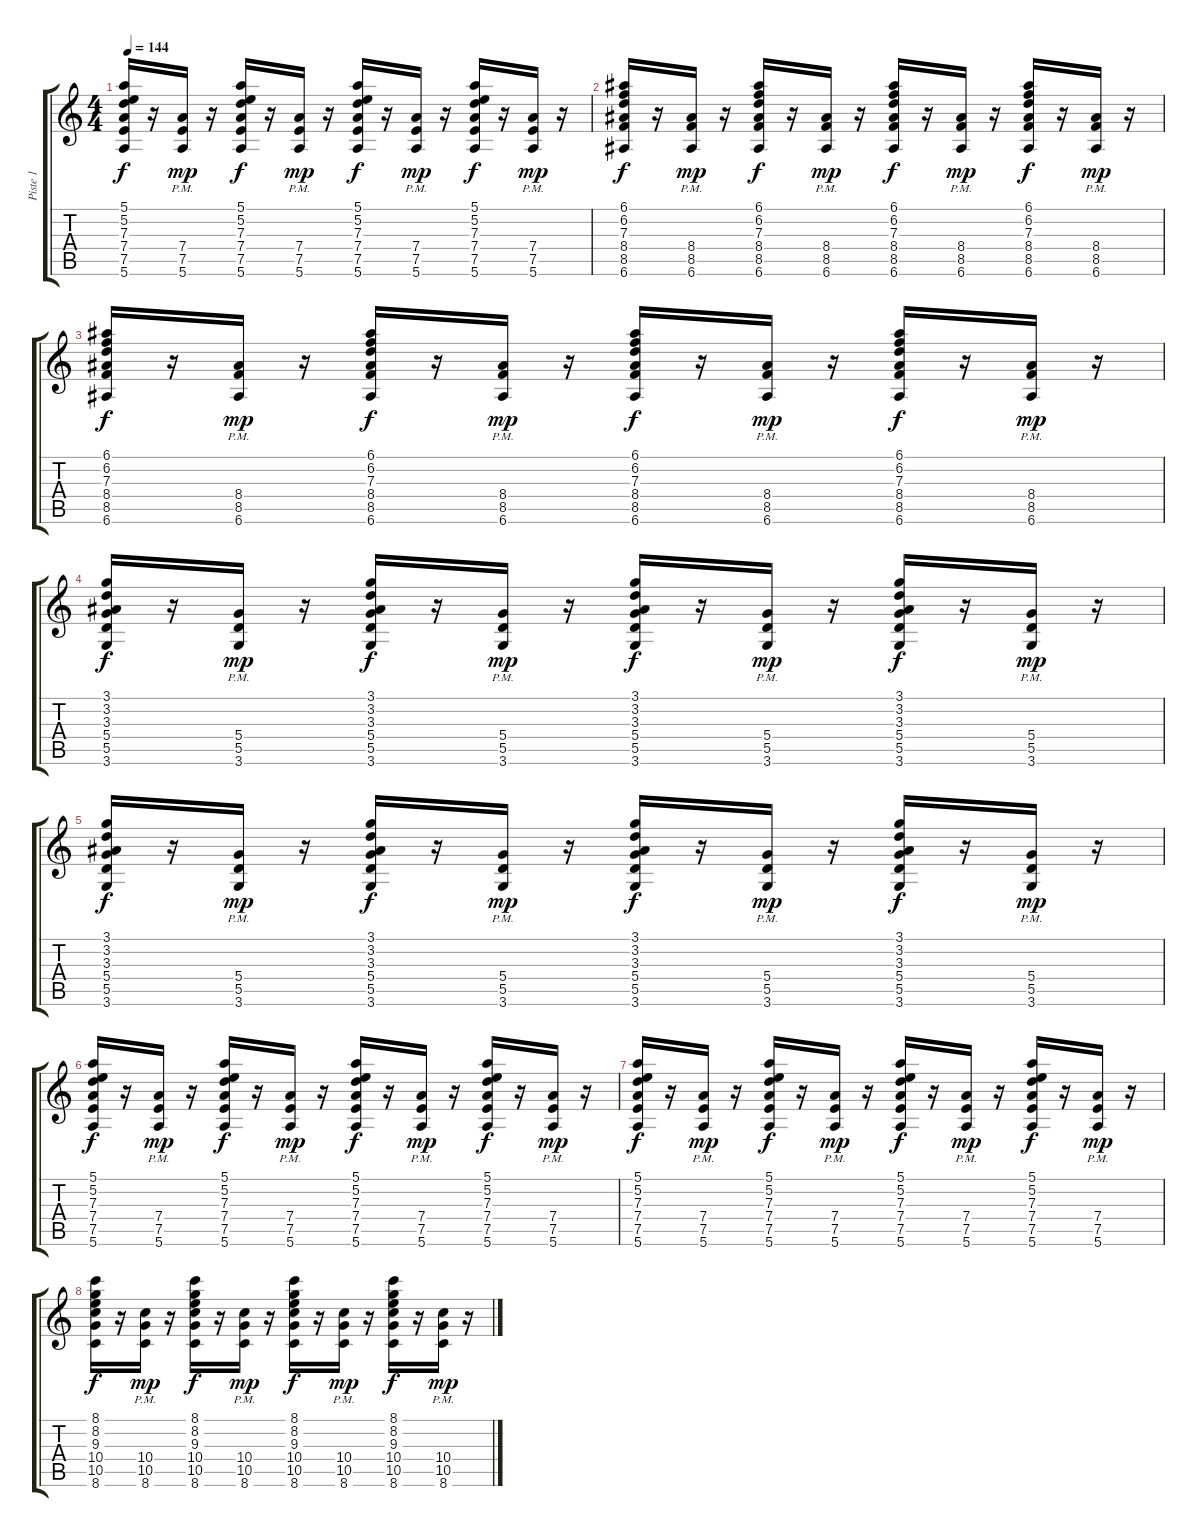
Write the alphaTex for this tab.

\track ("Piste 1" "Piste 1") {instrument electricguitarclean}
\staff {score tabs}
\tuning (E4 B3 G3 D3 A2 E2) {hide}
\ts (4 4)
\tempo 144
\clef g2
\ks c
(5.1 5.2 7.3 7.4 7.5 5.6).16{dy f} r.16 (7.4 7.5 5.6{pm}).16{dy mp} r.16 (5.1 5.2 7.3 7.4 7.5 5.6).16{dy f} r.16 (7.4 7.5 5.6{pm}).16{dy mp} r.16 (5.1 5.2 7.3 7.4 7.5 5.6).16{dy f} r.16 (7.4 7.5 5.6{pm}).16{dy mp} r.16 (5.1 5.2 7.3 7.4 7.5 5.6).16{dy f} r.16 (7.4 7.5 5.6{pm}).16{dy mp} r.16 |
(6.1 6.2 7.3 8.4 8.5 6.6).16{dy f} r.16 (8.4 8.5 6.6{pm}).16{dy mp} r.16 (6.1 6.2 7.3 8.4 8.5 6.6).16{dy f} r.16 (8.4 8.5 6.6{pm}).16{dy mp} r.16 (6.1 6.2 7.3 8.4 8.5 6.6).16{dy f} r.16 (8.4{pm} 8.5 6.6).16{dy mp} r.16 (6.1 6.2 7.3 8.4 8.5 6.6).16{dy f} r.16 (8.4{pm} 8.5 6.6).16{dy mp} r.16 |
(6.1 6.2 7.3 8.4 8.5 6.6).16{dy f} r.16 (8.4 8.5 6.6{pm}).16{dy mp} r.16 (6.1 6.2 7.3 8.4 8.5 6.6).16{dy f} r.16 (8.4 8.5 6.6{pm}).16{dy mp} r.16 (6.1 6.2 7.3 8.4 8.5 6.6).16{dy f} r.16 (8.4{pm} 8.5 6.6).16{dy mp} r.16 (6.1 6.2 7.3 8.4 8.5 6.6).16{dy f} r.16 (8.4{pm} 8.5 6.6).16{dy mp} r.16 |
(3.1 3.2 3.3 5.4 5.5 3.6).16{dy f} r.16 (5.4 5.5 3.6{pm}).16{dy mp} r.16 (3.1 3.2 3.3 5.4 5.5 3.6).16{dy f} r.16 (5.4 5.5 3.6{pm}).16{dy mp} r.16 (3.1 3.2 3.3 5.4 5.5 3.6).16{dy f} r.16 (5.4 5.5 3.6{pm}).16{dy mp} r.16 (3.1 3.2 3.3 5.4 5.5 3.6).16{dy f} r.16 (5.4 5.5 3.6{pm}).16{dy mp} r.16 |
(3.1 3.2 3.3 5.4 5.5 3.6).16{dy f} r.16 (5.4 5.5 3.6{pm}).16{dy mp} r.16 (3.1 3.2 3.3 5.4 5.5 3.6).16{dy f} r.16 (5.4 5.5 3.6{pm}).16{dy mp} r.16 (3.1 3.2 3.3 5.4 5.5 3.6).16{dy f} r.16 (5.4 5.5 3.6{pm}).16{dy mp} r.16 (3.1 3.2 3.3 5.4 5.5 3.6).16{dy f} r.16 (5.4 5.5 3.6{pm}).16{dy mp} r.16 |
(5.1 5.2 7.3 7.4 7.5 5.6).16{dy f} r.16 (7.4 7.5 5.6{pm}).16{dy mp} r.16 (5.1 5.2 7.3 7.4 7.5 5.6).16{dy f} r.16 (7.4 7.5 5.6{pm}).16{dy mp} r.16 (5.1 5.2 7.3 7.4 7.5 5.6).16{dy f} r.16 (7.4 7.5 5.6{pm}).16{dy mp} r.16 (5.1 5.2 7.3 7.4 7.5 5.6).16{dy f} r.16 (7.4 7.5 5.6{pm}).16{dy mp} r.16 |
(5.1 5.2 7.3 7.4 7.5 5.6).16{dy f} r.16 (7.4 7.5 5.6{pm}).16{dy mp} r.16 (5.1 5.2 7.3 7.4 7.5 5.6).16{dy f} r.16 (7.4 7.5 5.6{pm}).16{dy mp} r.16 (5.1 5.2 7.3 7.4 7.5 5.6).16{dy f} r.16 (7.4 7.5 5.6{pm}).16{dy mp} r.16 (5.1 5.2 7.3 7.4 7.5 5.6).16{dy f} r.16 (7.4 7.5 5.6{pm}).16{dy mp} r.16 |
(8.1 8.2 9.3 10.4 10.5 8.6).16{dy f} r.16 (10.4 10.5 8.6{pm}).16{dy mp} r.16 (8.1 8.2 9.3 10.4 10.5 8.6).16{dy f} r.16 (10.4 10.5 8.6{pm}).16{dy mp} r.16 (8.1 8.2 9.3 10.4 10.5 8.6).16{dy f} r.16 (10.4{pm} 10.5 8.6).16{dy mp} r.16 (8.1 8.2 9.3 10.4 10.5 8.6).16{dy f} r.16 (10.4{pm} 10.5 8.6).16{dy mp} r.16
